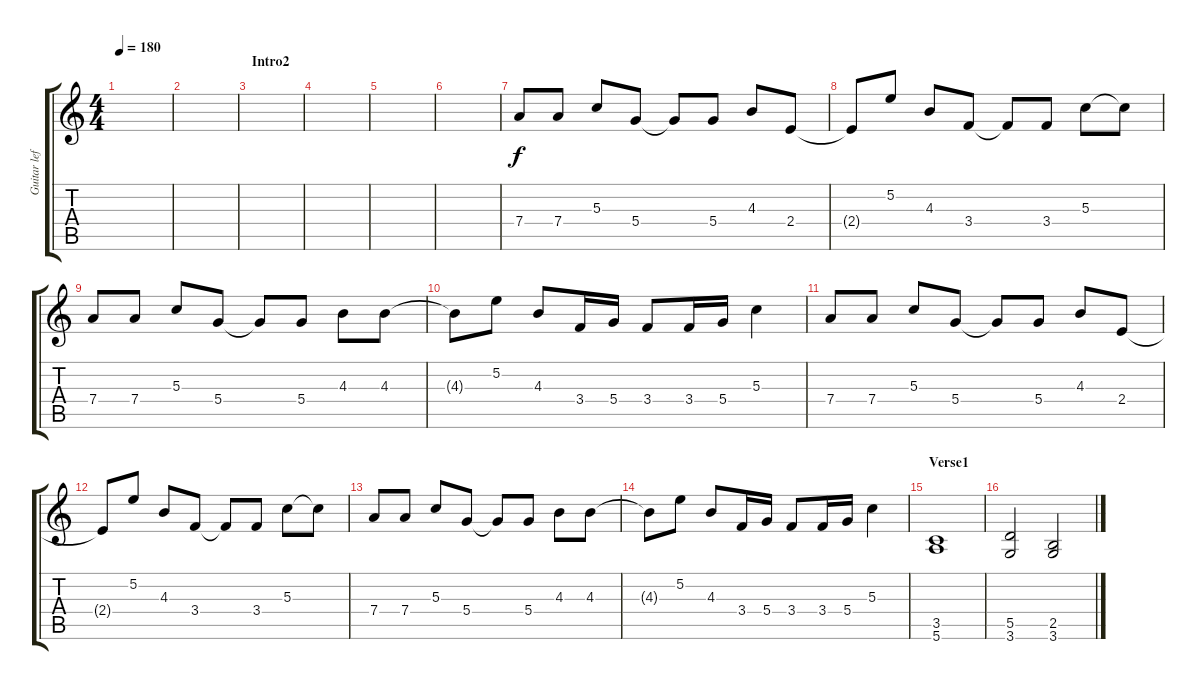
\track ("Guitar left" "Guitar lef") {instrument distortionguitar}
\staff {score tabs}
\tuning (E4 B3 G3 D3 A2 E2) {hide}
\ts (4 4)
\tempo 180
\clef g2
\ks c
|
|
\section ("" "Intro2")
|
|
|
|
7.4.8 7.4.8 5.3.8 5.4.8 5.4{t}.8 5.4.8 4.3.8 2.4.8 |
2.4{t}.8 5.2.8 4.3.8 3.4.8 3.4{t}.8 3.4.8 5.3.8 5.3{t}.8 |
7.4.8 7.4.8 5.3.8 5.4.8 5.4{t}.8 5.4.8 4.3.8 4.3.8 |
4.3{t}.8 5.2.8 4.3.8 3.4.16 5.4.16 3.4.8 3.4.16 5.4.16 5.3.4 |
7.4.8 7.4.8 5.3.8 5.4.8 5.4{t}.8 5.4.8 4.3.8 2.4.8 |
2.4{t}.8 5.2.8 4.3.8 3.4.8 3.4{t}.8 3.4.8 5.3.8 5.3{t}.8 |
7.4.8 7.4.8 5.3.8 5.4.8 5.4{t}.8 5.4.8 4.3.8 4.3.8 |
4.3{t}.8 5.2.8 4.3.8 3.4.16 5.4.16 3.4.8 3.4.16 5.4.16 5.3.4 |
\section ("" "Verse1")
(3.5 5.6).1 |
(5.5 3.6).2 (2.5 3.6).2
